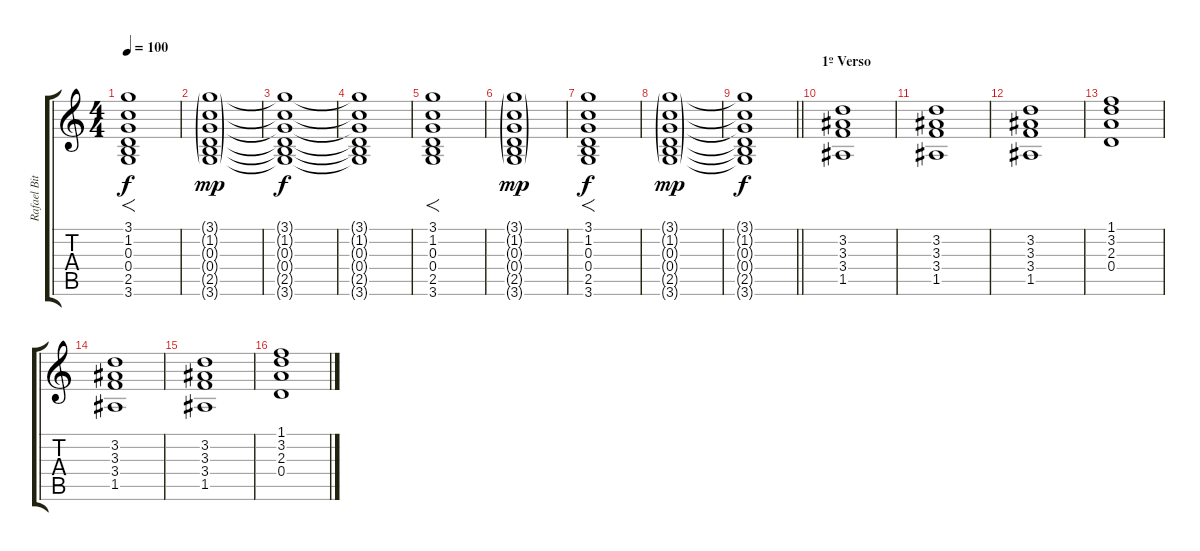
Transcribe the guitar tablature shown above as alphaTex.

\track ("Rafael Bittencourt" "Rafael Bit") {instrument electricguitarjazz}
\staff {score tabs}
\tuning (E4 B3 G3 D3 A2 E2) {hide}
\ts (4 4)
\tempo 100
\clef g2
\ks c
(3.1 1.2 0.3 0.4 2.5 3.6).1{f dy f instrument electricguitarjazz} |
(3.1{g} 1.2{g} 0.3{g} 0.4{g} 2.5{g} 3.6{g}).1{dy mp} |
(3.1{t} 1.2{t} 0.3{t} 0.4{t} 2.5{t} 3.6{t}).1{dy f} |
(3.1{t} 1.2{t} 0.3{t} 0.4{t} 2.5{t} 3.6{t}).1 |
(3.1 1.2 0.3 0.4 2.5 3.6).1{f} |
(3.1{g} 1.2{g} 0.3{g} 0.4{g} 2.5{g} 3.6{g}).1{dy mp} |
(3.1 1.2 0.3 0.4 2.5 3.6).1{f dy f} |
(3.1{g} 1.2{g} 0.3{g} 0.4{g} 2.5{g} 3.6{g}).1{dy mp} |
\barLineRight lightlight
(3.1{t} 1.2{t} 0.3{t} 0.4{t} 2.5{t} 3.6{t}).1{dy f} |
\section ("" "1º Verso")
(3.2 3.3 3.4 1.5).1 |
(3.2 3.3 3.4 1.5).1 |
(3.2 3.3 3.4 1.5).1 |
(1.1 3.2 2.3 0.4).1 |
(3.2 3.3 3.4 1.5).1 |
(3.2 3.3 3.4 1.5).1 |
(1.1 3.2 2.3 0.4).1
